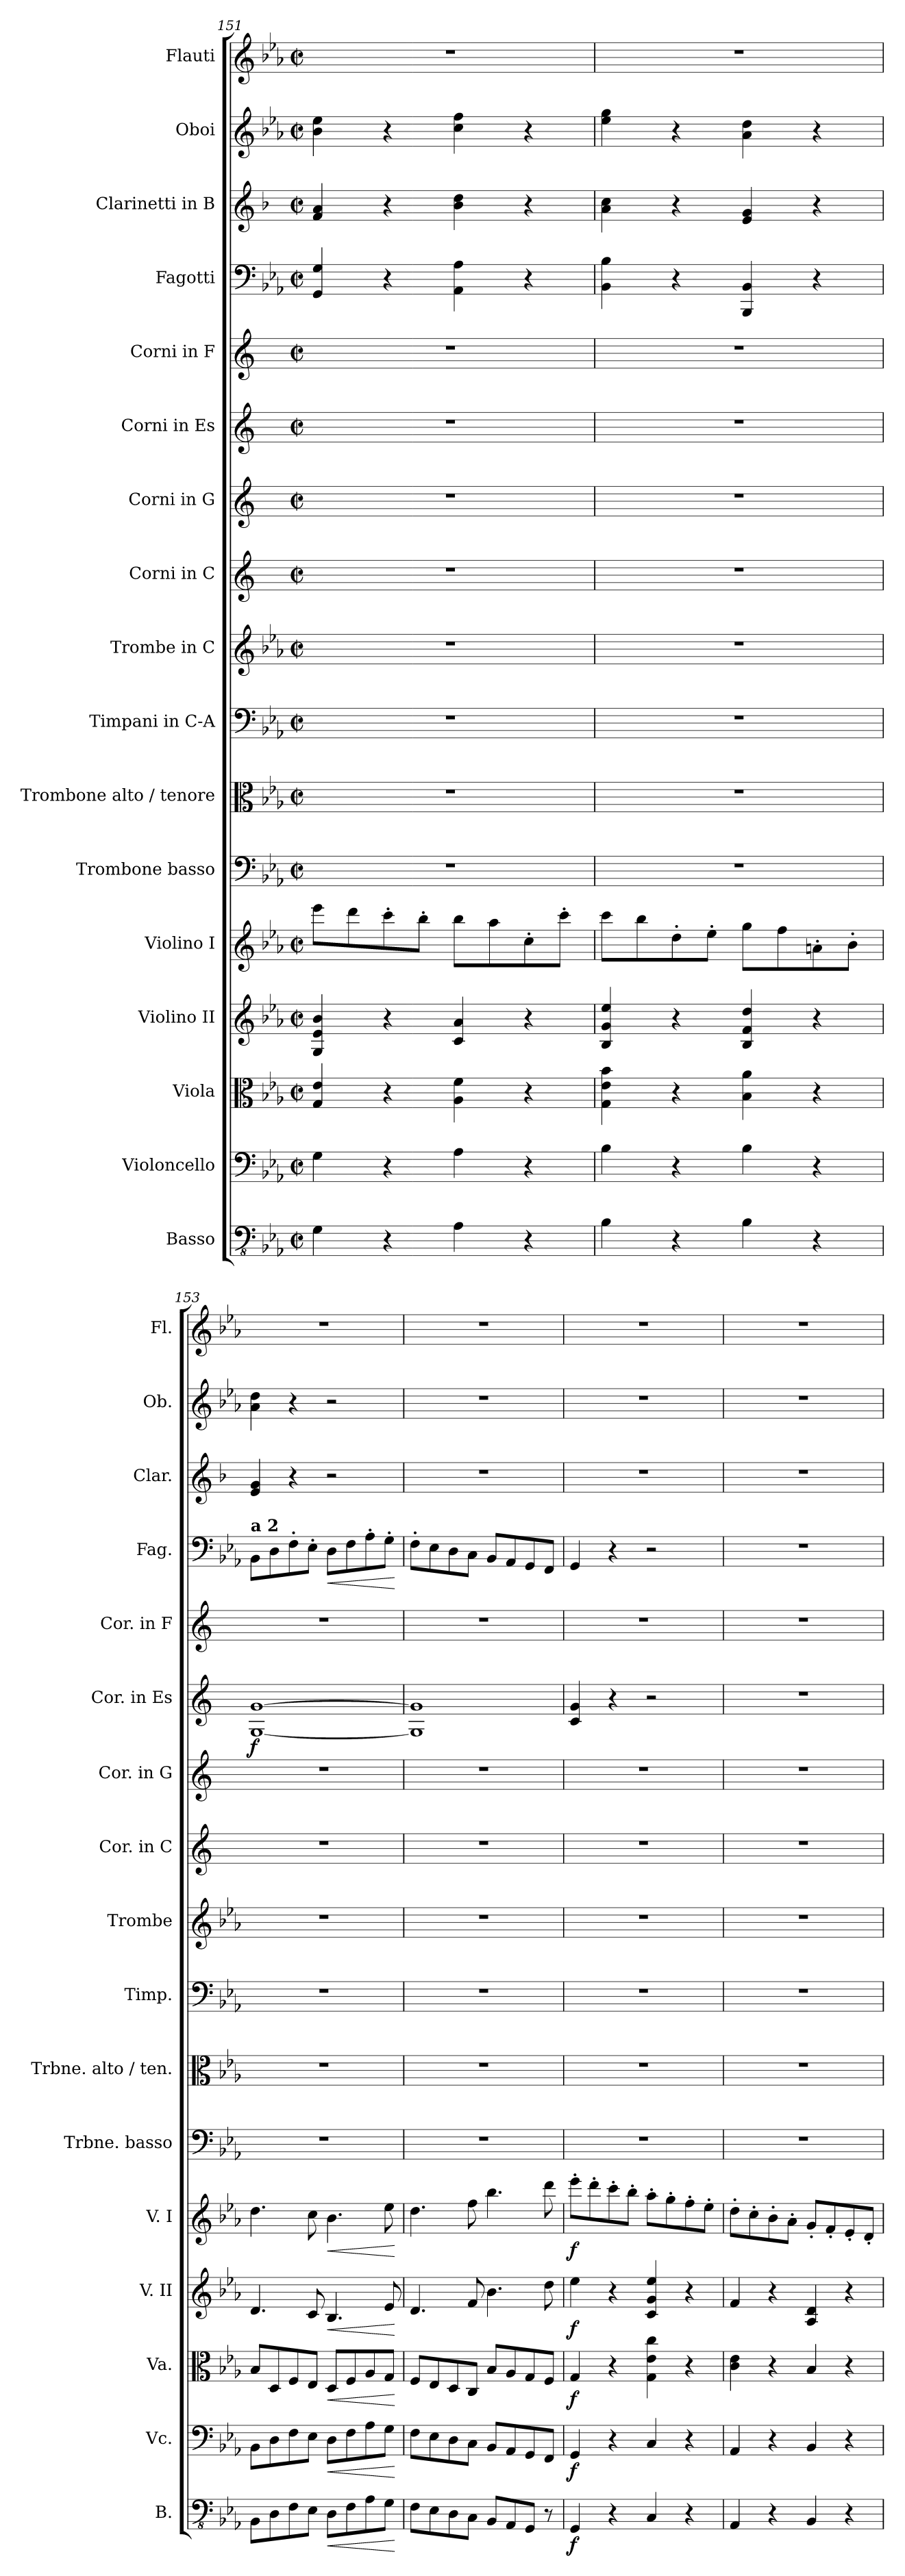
**kern	**dynam	**kern	**dynam	**kern	**dynam	**kern	**dynam	**kern	**dynam	**kern	**kern	**kern	**kern	**kern	**kern	**kern	**dynam	**kern	**kern	**dynam	**kern	**kern	**kern
*part17	*part17	*part16	*part16	*part15	*part15	*part14	*part14	*part13	*part13	*part12	*part11	*part10	*part9	*part8	*part7	*part6	*part6	*part5	*part4	*part4	*part3	*part2	*part1
*staff17	*staff17	*staff16	*staff16	*staff15	*staff15	*staff14	*staff14	*staff13	*staff13	*staff12	*staff11	*staff10	*staff9	*staff8	*staff7	*staff6	*staff6	*staff5	*staff4	*staff4	*staff3	*staff2	*staff1
*I"Basso	*	*I"Violoncello	*	*I"Viola	*	*I"Violino II	*	*I"Violino I	*	*I"Trombone basso	*I"Trombone alto / tenore	*I"Timpani in C-A	*I"Trombe in C	*I"Corni in C	*I"Corni in G	*I"Corni in Es	*	*I"Corni in F	*I"Fagotti	*	*I"Clarinetti in B	*I"Oboi	*I"Flauti
*I'B.	*	*I'Vc.	*	*I'Va.	*	*I'V. II	*	*I'V. I	*	*I'Trbne. basso	*I'Trbne. alto / ten.	*I'Timp.	*I'Trombe	*I'Cor. in C	*I'Cor. in G	*I'Cor. in Es	*	*I'Cor. in F	*I'Fag.	*	*I'Clar.	*I'Ob.	*I'Fl.
*clefFv4	*	*clefF4	*	*clefC3	*	*clefG2	*	*clefG2	*	*clefF4	*clefC3	*clefF4	*clefG2	*clefG2	*clefG2	*clefG2	*	*clefG2	*clefF4	*	*clefG2	*clefG2	*clefG2
*	*	*	*	*	*	*	*	*	*	*	*	*	*	*ITrd4c7	*ITrd4c7	*ITrd4c7	*	*ITrd4c7	*	*	*ITrd1c2	*	*
*k[b-e-a-]	*	*k[b-e-a-]	*	*k[b-e-a-]	*	*k[b-e-a-]	*	*k[b-e-a-]	*	*k[b-e-a-]	*k[b-e-a-]	*k[b-e-a-]	*k[b-e-a-]	*k[b-]	*k[b-]	*k[b-]	*	*k[b-]	*k[b-e-a-]	*	*k[b-e-a-]	*k[b-e-a-]	*k[b-e-a-]
*M2/2	*	*M2/2	*	*M2/2	*	*M2/2	*	*M2/2	*	*M2/2	*M2/2	*M2/2	*M2/2	*M2/2	*M2/2	*M2/2	*	*M2/2	*M2/2	*	*M2/2	*M2/2	*M2/2
*met(c|)	*	*met(c|)	*	*met(c|)	*	*met(c|)	*	*met(c|)	*	*met(c|)	*met(c|)	*met(c|)	*met(c|)	*met(c|)	*met(c|)	*met(c|)	*	*met(c|)	*met(c|)	*	*met(c|)	*met(c|)	*met(c|)
=151	=151	=151	=151	=151	=151	=151	=151	=151	=151	=151	=151	=151	=151	=151	=151	=151	=151	=151	=151	=151	=151	=151	=151
4GG\	.	4G\	.	4G/ 4e-/	.	4G/ 4e-/ 4b-/	.	8eee-\L	.	1r	1r	1r	1r	1r	1r	1r	.	1r	4GG/ 4G/	.	4e-/ 4g/	4b-\ 4ee-\	1r
.	.	.	.	.	.	.	.	8ddd\	.	.	.	.	.	.	.	.	.	.	.	.	.	.	.
4r	.	4r	.	4r	.	4r	.	8ccc'\	.	.	.	.	.	.	.	.	.	.	4r	.	4r	4r	.
.	.	.	.	.	.	.	.	8bb-'\J	.	.	.	.	.	.	.	.	.	.	.	.	.	.	.
4AA-\	.	4A-\	.	4A-\ 4f\	.	4c/ 4a-/	.	8bb-\L	.	.	.	.	.	.	.	.	.	.	4AA-\ 4A-\	.	4a-\ 4cc\	4cc\ 4ff\	.
.	.	.	.	.	.	.	.	8aa-\	.	.	.	.	.	.	.	.	.	.	.	.	.	.	.
4r	.	4r	.	4r	.	4r	.	8cc'\	.	.	.	.	.	.	.	.	.	.	4r	.	4r	4r	.
.	.	.	.	.	.	.	.	8ccc'\J	.	.	.	.	.	.	.	.	.	.	.	.	.	.	.
=152	=152	=152	=152	=152	=152	=152	=152	=152	=152	=152	=152	=152	=152	=152	=152	=152	=152	=152	=152	=152	=152	=152	=152
4BB-\	.	4B-\	.	4G\ 4e-\ 4b-\	.	4B-/ 4g/ 4ee-/	.	8ccc\L	.	1r	1r	1r	1r	1r	1r	1r	.	1r	4BB-\ 4B-\	.	4g\ 4b-\	4ee-\ 4gg\	1r
.	.	.	.	.	.	.	.	8bb-\	.	.	.	.	.	.	.	.	.	.	.	.	.	.	.
4r	.	4r	.	4r	.	4r	.	8dd'\	.	.	.	.	.	.	.	.	.	.	4r	.	4r	4r	.
.	.	.	.	.	.	.	.	8ee-'\J	.	.	.	.	.	.	.	.	.	.	.	.	.	.	.
4BB-\	.	4B-\	.	4B-\ 4a-\	.	4B-/ 4f/ 4dd/	.	8gg\L	.	.	.	.	.	.	.	.	.	.	4BBB-/ 4BB-/	.	4d/ 4f/	4a-\ 4dd\	.
.	.	.	.	.	.	.	.	8ff\	.	.	.	.	.	.	.	.	.	.	.	.	.	.	.
4r	.	4r	.	4r	.	4r	.	8an'\	.	.	.	.	.	.	.	.	.	.	4r	.	4r	4r	.
.	.	.	.	.	.	.	.	8b-'\J	.	.	.	.	.	.	.	.	.	.	.	.	.	.	.
=153	=153	=153	=153	=153	=153	=153	=153	=153	=153	=153	=153	=153	=153	=153	=153	=153	=153	=153	=153	=153	=153	=153	=153
!	!	!	!	!	!	!	!	!	!	!	!	!	!	!	!	!	!	!	!LO:TX:a:B:t=a 2	!	!	!	!
!	!	!	!	!	!	!	!	!	!	!	!	!	!	!	!	!	!LO:DY:b	!	!	!	!	!	!
8BBB-\L	.	8BB-\L	.	8B-/L	.	4.d/	.	4.dd\	.	1r	1r	1r	1r	1r	1r	[1C [1c	f	1r	8BB-\L	.	4d/ 4f/	4a-\ 4dd\	1r
8DD\	.	8D\	.	8D/	.	.	.	.	.	.	.	.	.	.	.	.	.	.	8D\	.	.	.	.
8FF\	.	8F\	.	8F/	.	.	.	.	.	.	.	.	.	.	.	.	.	.	8F'\	.	4r	4r	.
8EE-\J	.	8E-\J	.	8E-/J	.	8c/	.	8cc\	.	.	.	.	.	.	.	.	.	.	8E-'\J	.	.	.	.
!	!LO:HP:b	!	!LO:HP:b	!	!LO:HP:b	!	!LO:HP:b	!	!LO:HP:b	!	!	!	!	!	!	!	!	!	!	!LO:HP:b	!	!	!
8DD\L	<	8D\L	<	8D/L	<	4.B-/	<	4.b-\	<	.	.	.	.	.	.	.	.	.	8D\L	<	2r	2r	.
8FF\	.	8F\	.	8F/	.	.	.	.	.	.	.	.	.	.	.	.	.	.	8F\	.	.	.	.
8AA-\	.	8A-\	.	8A-/	.	.	.	.	.	.	.	.	.	.	.	.	.	.	8A-'\	.	.	.	.
8GG\J	.	8G\J	.	8G/J	.	8e-/	.	8ee-\	.	.	.	.	.	.	.	.	.	.	8G'\J	.	.	.	.
.	[	.	[	.	[	.	[	.	[	.	.	.	.	.	.	.	.	.	.	[	.	.	.
=154	=154	=154	=154	=154	=154	=154	=154	=154	=154	=154	=154	=154	=154	=154	=154	=154	=154	=154	=154	=154	=154	=154	=154
8FF\L	.	8F\L	.	8F/L	.	4.d/	.	4.dd\	.	1r	1r	1r	1r	1r	1r	1C] 1c]	.	1r	8F'\L	.	1r	1r	1r
8EE-\	.	8E-\	.	8E-/	.	.	.	.	.	.	.	.	.	.	.	.	.	.	8E-\	.	.	.	.
8DD\	.	8D\	.	8D/	.	.	.	.	.	.	.	.	.	.	.	.	.	.	8D\	.	.	.	.
8CC\J	.	8C\J	.	8C/J	.	8f/	.	8ff\	.	.	.	.	.	.	.	.	.	.	8C\J	.	.	.	.
8BBB-/L	.	8BB-/L	.	8B-/L	.	4.b-\	.	4.bb-\	.	.	.	.	.	.	.	.	.	.	8BB-/L	.	.	.	.
8AAA-/	.	8AA-/	.	8A-/	.	.	.	.	.	.	.	.	.	.	.	.	.	.	8AA-/	.	.	.	.
8GGG/J	.	8GG/	.	8G/	.	.	.	.	.	.	.	.	.	.	.	.	.	.	8GG/	.	.	.	.
8r	.	8FF/J	.	8F/J	.	8dd\	.	8ddd\	.	.	.	.	.	.	.	.	.	.	8FF/J	.	.	.	.
=155	=155	=155	=155	=155	=155	=155	=155	=155	=155	=155	=155	=155	=155	=155	=155	=155	=155	=155	=155	=155	=155	=155	=155
!	!LO:DY:b	!	!LO:DY:b	!	!LO:DY:b	!	!LO:DY:b	!	!LO:DY:b	!	!	!	!	!	!	!	!	!	!	!	!	!	!
4GGG/	f	4GG/	f	4G/	f	4ee-\	f	8eee-'\L	f	1r	1r	1r	1r	1r	1r	4F/ 4c/	.	1r	4GG/	.	1r	1r	1r
.	.	.	.	.	.	.	.	8ddd'\	.	.	.	.	.	.	.	.	.	.	.	.	.	.	.
4r	.	4r	.	4r	.	4r	.	8ccc'\	.	.	.	.	.	.	.	4r	.	.	4r	.	.	.	.
.	.	.	.	.	.	.	.	8bb-'\J	.	.	.	.	.	.	.	.	.	.	.	.	.	.	.
4CC/	.	4C/	.	4G\ 4e-\ 4cc\	.	4c/ 4g/ 4ee-/	.	8aa-'\L	.	.	.	.	.	.	.	2r	.	.	2r	.	.	.	.
.	.	.	.	.	.	.	.	8gg'\	.	.	.	.	.	.	.	.	.	.	.	.	.	.	.
4r	.	4r	.	4r	.	4r	.	8ff'\	.	.	.	.	.	.	.	.	.	.	.	.	.	.	.
.	.	.	.	.	.	.	.	8ee-'\J	.	.	.	.	.	.	.	.	.	.	.	.	.	.	.
!!LO:PB:g=z
=156	=156	=156	=156	=156	=156	=156	=156	=156	=156	=156	=156	=156	=156	=156	=156	=156	=156	=156	=156	=156	=156	=156	=156
4AAA-/	.	4AA-/	.	4c\ 4e-\	.	4f/	.	8dd'\L	.	1r	1r	1r	1r	1r	1r	1r	.	1r	1r	.	1r	1r	1r
.	.	.	.	.	.	.	.	8cc'\	.	.	.	.	.	.	.	.	.	.	.	.	.	.	.
4r	.	4r	.	4r	.	4r	.	8b-'\	.	.	.	.	.	.	.	.	.	.	.	.	.	.	.
.	.	.	.	.	.	.	.	8a-'\J	.	.	.	.	.	.	.	.	.	.	.	.	.	.	.
4BBB-/	.	4BB-/	.	4B-/	.	4A-/ 4d/	.	8g'/L	.	.	.	.	.	.	.	.	.	.	.	.	.	.	.
.	.	.	.	.	.	.	.	8f'/	.	.	.	.	.	.	.	.	.	.	.	.	.	.	.
4r	.	4r	.	4r	.	4r	.	8e-'/	.	.	.	.	.	.	.	.	.	.	.	.	.	.	.
.	.	.	.	.	.	.	.	8d'/J	.	.	.	.	.	.	.	.	.	.	.	.	.	.	.
=	=	=	=	=	=	=	=	=	=	=	=	=	=	=	=	=	=	=	=	=	=	=	=
*-	*-	*-	*-	*-	*-	*-	*-	*-	*-	*-	*-	*-	*-	*-	*-	*-	*-	*-	*-	*-	*-	*-	*-
